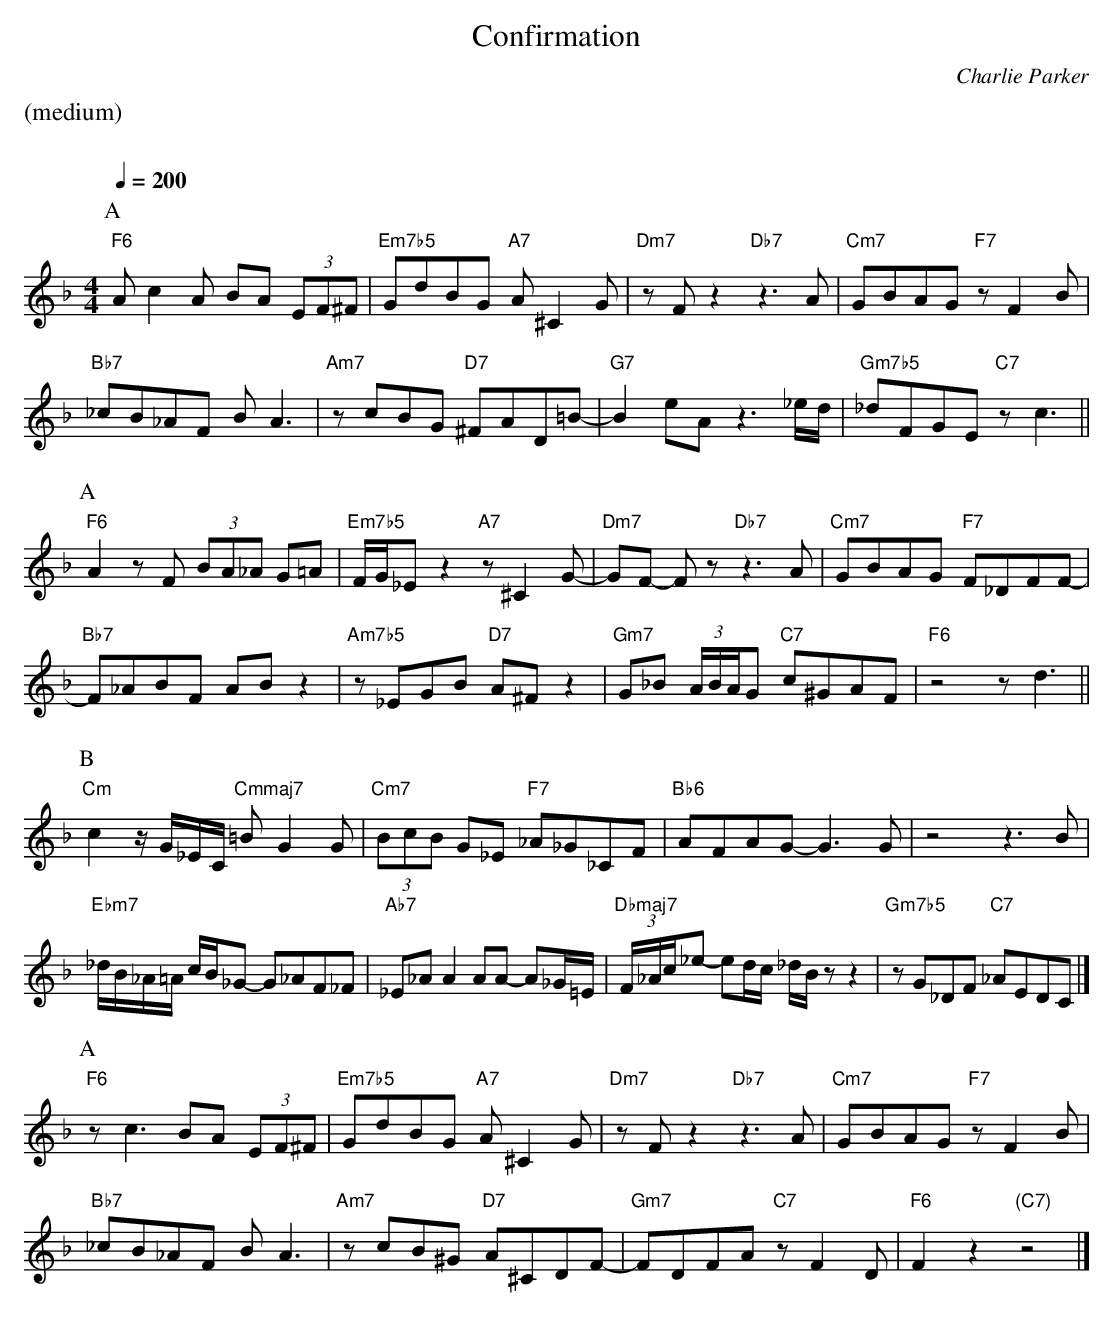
X:1
T:Confirmation
M:4/4
L:1/8
C:Charlie Parker
Q:1/4=200
K:F
%%text (medium)
%%vskip 20
P:A
"F6"Ac2A BA (3EF^F|"Em7b5"GdBG "A7"A^C2G|"Dm7"zFz2 "Db7"z3A|"Cm7"GBAG "F7"zF2B|
"Bb7"_cB_AF BA3|"Am7"zcBG "D7"^FAD=B-|"G7"B2eA z3_e/d/|"Gm7b5"_dFGE "C7"zc3||
P:A
"F6"A2zF (3BA_A G=A|"Em7b5"F/G/_Ez2 "A7"z^C2G-|"Dm7"GF- Fz "Db7"z3A|"Cm7"GBAG "F7"F_DFF-|
"Bb7"F_ABF ABz2|"Am7b5"z_EGB "D7"A^Fz2|"Gm7"G_B (3A/B/A/G "C7"c^GAF|"F6"z4 zd3||
P:B
"Cm"c2 z/G/_E/C/ "Cmmaj7"=BG2G|"Cm7"(3BcB G_E "F7"_A_G_CF|"Bb6"AFAG-G3G|z4 z3B|
"Ebm7"_d/B/_A/=A/ c/B/_G- G_AF_F|"Ab7"_E_AA2 AA- A_G/=E/|"Dbmaj7"(3F/_A/c/_e- ed/c/ _d/B/z z2|"Gm7b5"zG_DF "C7"_AEDC|]
P:A
"F6"z2<c2 BA (3EF^F|"Em7b5"GdBG "A7"A^C2G|"Dm7"zFz2 "Db7"z3A|"Cm7"GBAG "F7"zF2B|
"Bb7"_cB_AF BA3|"Am7"zcB^G "D7"A^CDF-|"Gm7"FDFA "C7"zF2D|"F6"F2z2 "(C7)"z4|]
